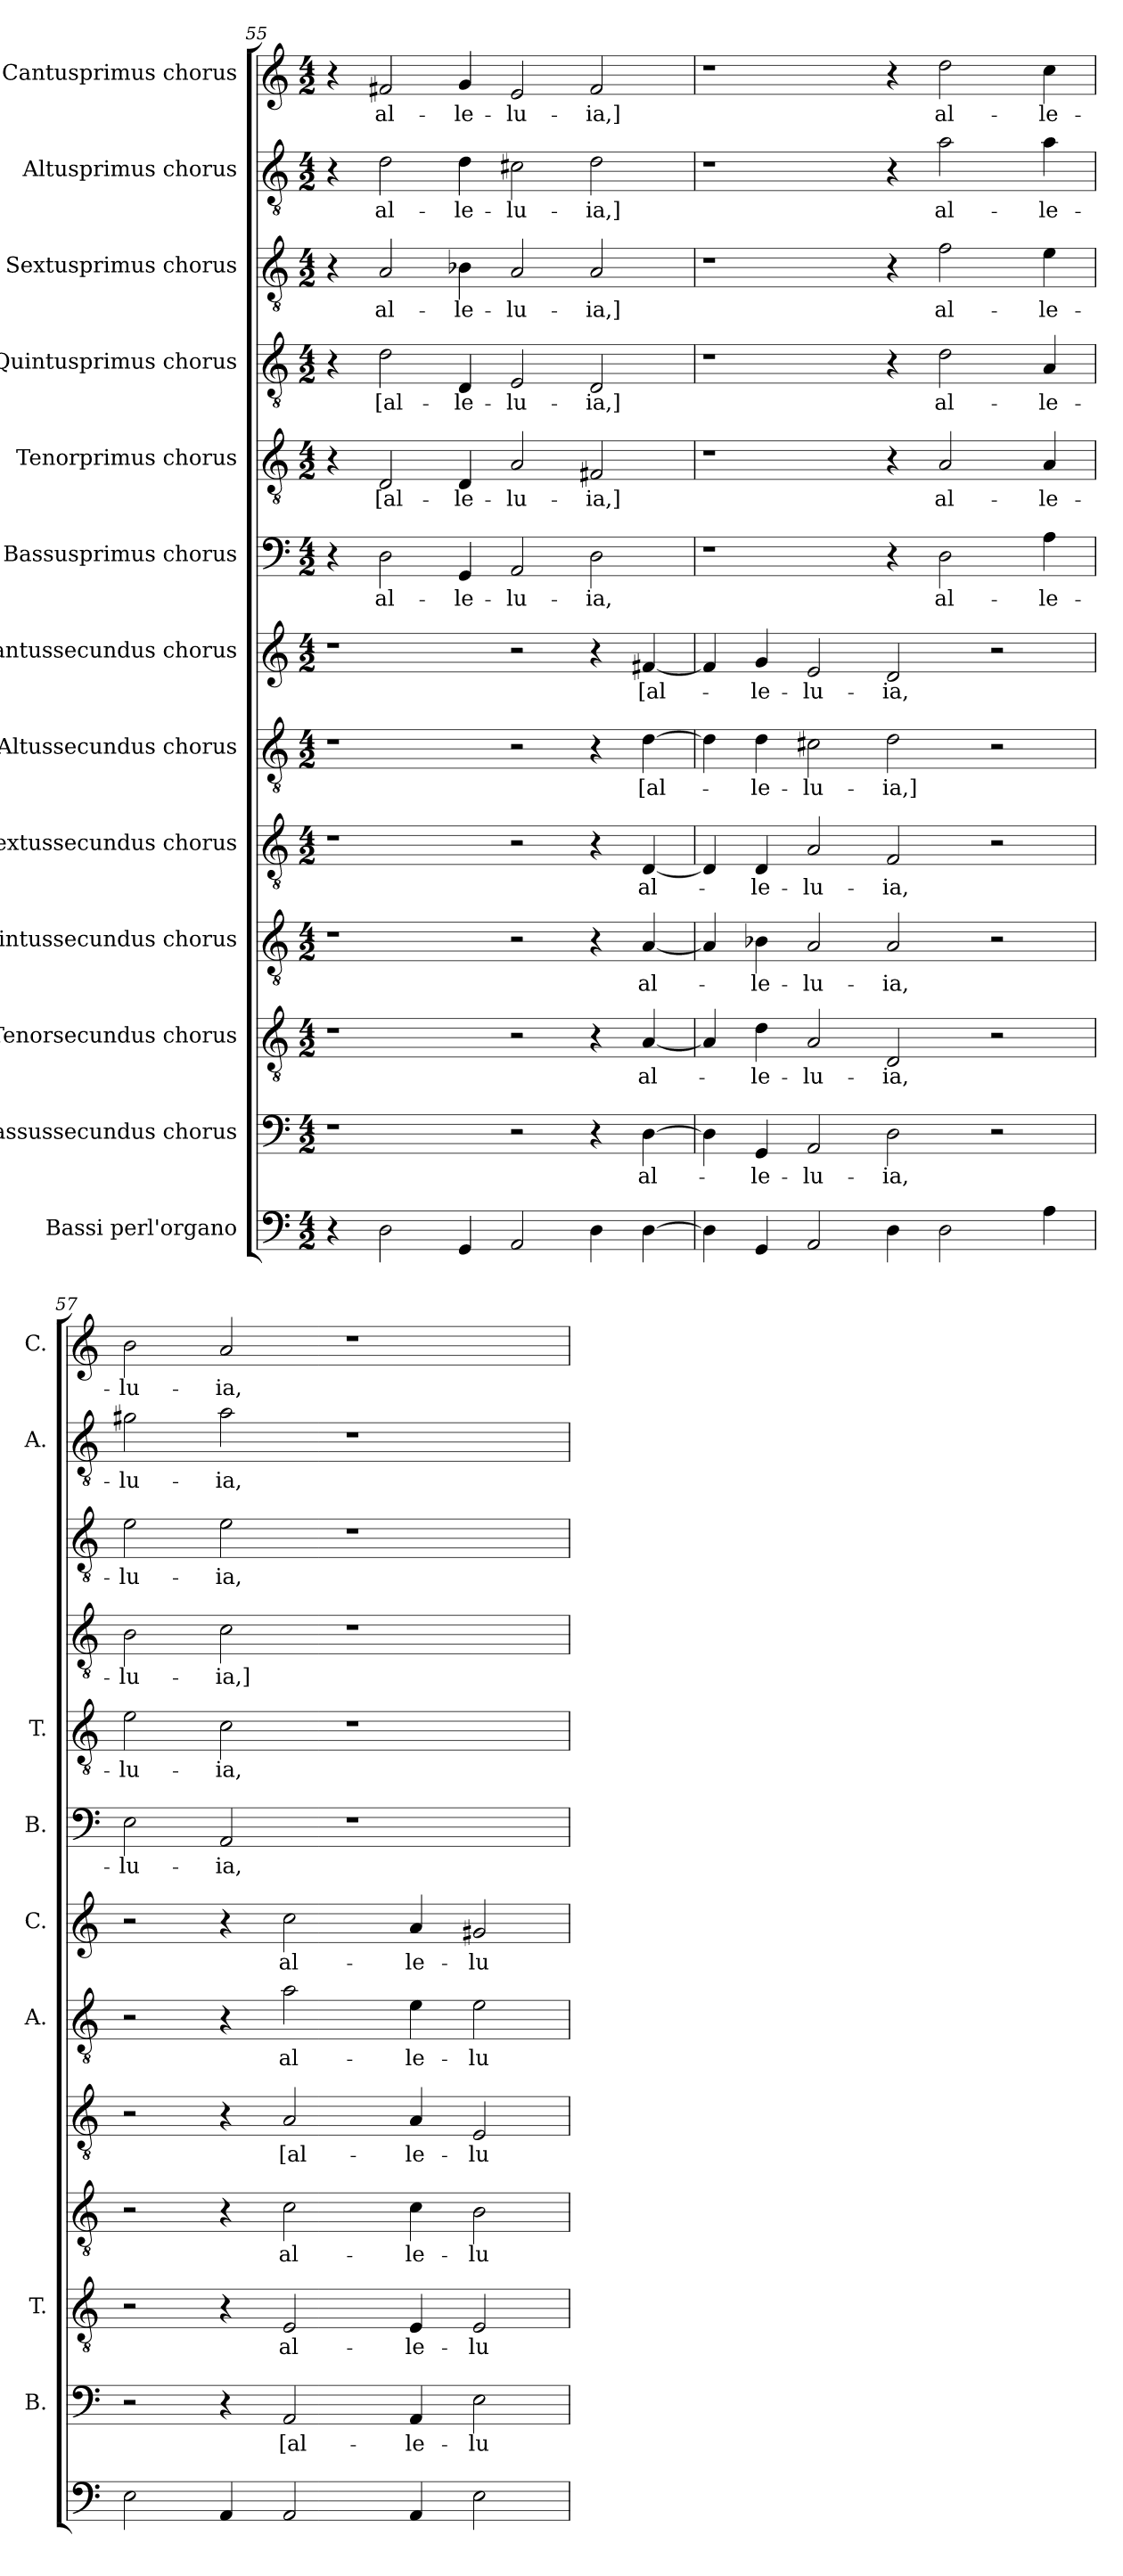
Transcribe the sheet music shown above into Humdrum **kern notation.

**kern	**kern	**text	**kern	**text	**kern	**text	**kern	**text	**kern	**text	**kern	**text	**kern	**text	**kern	**text	**kern	**text	**kern	**text	**kern	**text	**kern	**text
*part13	*part12	*part12	*part11	*part11	*part10	*part10	*part9	*part9	*part8	*part8	*part7	*part7	*part6	*part6	*part5	*part5	*part4	*part4	*part3	*part3	*part2	*part2	*part1	*part1
*staff13	*staff12	*staff12	*staff11	*staff11	*staff10	*staff10	*staff9	*staff9	*staff8	*staff8	*staff7	*staff7	*staff6	*staff6	*staff5	*staff5	*staff4	*staff4	*staff3	*staff3	*staff2	*staff2	*staff1	*staff1
*I"Bassi perl'organo	*I"Bassussecundus chorus	*	*I"Tenorsecundus chorus	*	*I"Quintussecundus chorus	*	*I"Sextussecundus chorus	*	*I"Altussecundus chorus	*	*I"Cantussecundus chorus	*	*I"Bassusprimus chorus	*	*I"Tenorprimus chorus	*	*I"Quintusprimus chorus	*	*I"Sextusprimus chorus	*	*I"Altusprimus chorus	*	*I"Cantusprimus chorus	*
*	*I'B.	*	*I'T.	*	*	*	*	*	*I'A.	*	*I'C.	*	*I'B.	*	*I'T.	*	*	*	*	*	*I'A.	*	*I'C.	*
*clefF4	*clefF4	*	*clefGv2	*	*clefGv2	*	*clefGv2	*	*clefGv2	*	*clefG2	*	*clefF4	*	*clefGv2	*	*clefGv2	*	*clefGv2	*	*clefGv2	*	*clefG2	*
*	*	*	*ITrd7c12	*	*ITrd7c12	*	*ITrd7c12	*	*ITrd7c12	*	*	*	*	*	*ITrd7c12	*	*ITrd7c12	*	*ITrd7c12	*	*ITrd7c12	*	*	*
*k[]	*k[]	*	*k[]	*	*k[]	*	*k[]	*	*k[]	*	*k[]	*	*k[]	*	*k[]	*	*k[]	*	*k[]	*	*k[]	*	*k[]	*
*C:	*C:	*	*C:	*	*C:	*	*C:	*	*C:	*	*C:	*	*C:	*	*C:	*	*C:	*	*C:	*	*C:	*	*C:	*
*M4/2	*M4/2	*	*M4/2	*	*M4/2	*	*M4/2	*	*M4/2	*	*M4/2	*	*M4/2	*	*M4/2	*	*M4/2	*	*M4/2	*	*M4/2	*	*M4/2	*
=55	=55	=55	=55	=55	=55	=55	=55	=55	=55	=55	=55	=55	=55	=55	=55	=55	=55	=55	=55	=55	=55	=55	=55	=55
4r	1r	.	1r	.	1r	.	1r	.	1r	.	1r	.	4r	.	4r	.	4r	.	4r	.	4r	.	4r	.
!	!	!	!	!	!	!	!	!	!	!	!	!	!	!LO:LY:b	!	!LO:LY:b	!	!LO:LY:b	!	!LO:LY:b	!	!LO:LY:b	!	!LO:LY:b
2D\	.	.	.	.	.	.	.	.	.	.	.	.	2D\	al-	2DD/	[al-	2D\	[al-	2AA/	al-	2D\	al-	2f#X/	al-
!	!	!	!	!	!	!	!	!	!	!	!	!	!	!LO:LY:b	!	!LO:LY:b	!	!LO:LY:b	!	!LO:LY:b	!	!LO:LY:b	!	!LO:LY:b
4GG/	.	.	.	.	.	.	.	.	.	.	.	.	4GG/	-le-	4DD/	-le-	4DD/	-le-	4BB-X\	-le-	4D\	-le-	4g/	-le-
!	!	!	!	!	!	!	!	!	!	!	!	!	!	!LO:LY:b	!	!LO:LY:b	!	!LO:LY:b	!	!LO:LY:b	!	!LO:LY:b	!	!LO:LY:b
2AA/	2r	.	2r	.	2r	.	2r	.	2r	.	2r	.	2AA/	-lu-	2AA/	-lu-	2EE/	-lu-	2AA/	-lu-	2C#X\	-lu-	2e/	-lu-
!	!	!	!	!	!	!	!	!	!	!	!	!	!	!LO:LY:b	!	!LO:LY:b	!	!LO:LY:b	!	!LO:LY:b	!	!LO:LY:b	!	!LO:LY:b
4D\	4r	.	4r	.	4r	.	4r	.	4r	.	4r	.	2D\	-ia,	2FF#X/	-ia,]	2DD/	-ia,]	2AA/	-ia,]	2D\	-ia,]	2f#/	-ia,]
!	!	!LO:LY:b	!	!LO:LY:b	!	!LO:LY:b	!	!LO:LY:b	!	!LO:LY:b	!	!LO:LY:b	!	!	!	!	!	!	!	!	!	!	!	!
[>4D\	[>4D\	al-	[<4AA/	al-	[<4AA/	al-	[<4DD/	al-	[>4D\	[al-	[<4f#X/	[al-	.	.	.	.	.	.	.	.	.	.	.	.
=56	=56	=56	=56	=56	=56	=56	=56	=56	=56	=56	=56	=56	=56	=56	=56	=56	=56	=56	=56	=56	=56	=56	=56	=56
4D\]	4D\]	.	4AA/]	.	4AA/]	.	4DD/]	.	4D\]	.	4f#/]	.	1r	.	1r	.	1r	.	1r	.	1r	.	1r	.
!	!	!LO:LY:b	!	!LO:LY:b	!	!LO:LY:b	!	!LO:LY:b	!	!LO:LY:b	!	!LO:LY:b	!	!	!	!	!	!	!	!	!	!	!	!
4GG/	4GG/	-le-	4D\	-le-	4BB-X\	-le-	4DD/	-le-	4D\	-le-	4g/	-le-	.	.	.	.	.	.	.	.	.	.	.	.
!	!	!LO:LY:b	!	!LO:LY:b	!	!LO:LY:b	!	!LO:LY:b	!	!LO:LY:b	!	!LO:LY:b	!	!	!	!	!	!	!	!	!	!	!	!
2AA/	2AA/	-lu-	2AA/	-lu-	2AA/	-lu-	2AA/	-lu-	2C#X\	-lu-	2e/	-lu-	.	.	.	.	.	.	.	.	.	.	.	.
!	!	!LO:LY:b	!	!LO:LY:b	!	!LO:LY:b	!	!LO:LY:b	!	!LO:LY:b	!	!LO:LY:b	!	!	!	!	!	!	!	!	!	!	!	!
4D\	2D\	-ia,	2DD/	-ia,	2AA/	-ia,	2FF/	-ia,	2D\	-ia,]	2d/	-ia,	4r	.	4r	.	4r	.	4r	.	4r	.	4r	.
!	!	!	!	!	!	!	!	!	!	!	!	!	!	!LO:LY:b	!	!LO:LY:b	!	!LO:LY:b	!	!LO:LY:b	!	!LO:LY:b	!	!LO:LY:b
2D\	.	.	.	.	.	.	.	.	.	.	.	.	2D\	al-	2AA/	al-	2D\	al-	2F\	al-	2A\	al-	2dd\	al-
.	2r	.	2r	.	2r	.	2r	.	2r	.	2r	.	.	.	.	.	.	.	.	.	.	.	.	.
!	!	!	!	!	!	!	!	!	!	!	!	!	!	!LO:LY:b	!	!LO:LY:b	!	!LO:LY:b	!	!LO:LY:b	!	!LO:LY:b	!	!LO:LY:b
4A\	.	.	.	.	.	.	.	.	.	.	.	.	4A\	-le-	4AA/	-le-	4AA/	-le-	4E\	-le-	4A\	-le-	4cc\	-le-
=57	=57	=57	=57	=57	=57	=57	=57	=57	=57	=57	=57	=57	=57	=57	=57	=57	=57	=57	=57	=57	=57	=57	=57	=57
!	!	!	!	!	!	!	!	!	!	!	!	!	!	!LO:LY:b	!	!LO:LY:b	!	!LO:LY:b	!	!LO:LY:b	!	!LO:LY:b	!	!LO:LY:b
2E\	2r	.	2r	.	2r	.	2r	.	2r	.	2r	.	2E\	-lu-	2E\	-lu-	2BB\	-lu-	2E\	-lu-	2G#X\	-lu-	2b\	-lu-
!	!	!	!	!	!	!	!	!	!	!	!	!	!	!LO:LY:b	!	!LO:LY:b	!	!LO:LY:b	!	!LO:LY:b	!	!LO:LY:b	!	!LO:LY:b
4AA/	4r	.	4r	.	4r	.	4r	.	4r	.	4r	.	2AA/	-ia,	2C\	-ia,	2C\	-ia,]	2E\	-ia,	2A\	-ia,	2a/	-ia,
!	!	!LO:LY:b	!	!LO:LY:b	!	!LO:LY:b	!	!LO:LY:b	!	!LO:LY:b	!	!LO:LY:b	!	!	!	!	!	!	!	!	!	!	!	!
2AA/	2AA/	[al-	2EE/	al-	2C\	al-	2AA/	[al-	2A\	al-	2cc\	al-	.	.	.	.	.	.	.	.	.	.	.	.
.	.	.	.	.	.	.	.	.	.	.	.	.	1r	.	1r	.	1r	.	1r	.	1r	.	1r	.
!	!	!LO:LY:b	!	!LO:LY:b	!	!LO:LY:b	!	!LO:LY:b	!	!LO:LY:b	!	!LO:LY:b	!	!	!	!	!	!	!	!	!	!	!	!
4AA/	4AA/	-le-	4EE/	-le-	4C\	-le-	4AA/	-le-	4E\	-le-	4a/	-le-	.	.	.	.	.	.	.	.	.	.	.	.
!	!	!LO:LY:b	!	!LO:LY:b	!	!LO:LY:b	!	!LO:LY:b	!	!LO:LY:b	!	!LO:LY:b	!	!	!	!	!	!	!	!	!	!	!	!
2E\	2E\	-lu-	2EE/	-lu-	2BB\	-lu-	2EE/	-lu-	2E\	-lu-	2g#X/	-lu-	.	.	.	.	.	.	.	.	.	.	.	.
=	=	=	=	=	=	=	=	=	=	=	=	=	=	=	=	=	=	=	=	=	=	=	=	=
*-	*-	*-	*-	*-	*-	*-	*-	*-	*-	*-	*-	*-	*-	*-	*-	*-	*-	*-	*-	*-	*-	*-	*-	*-
